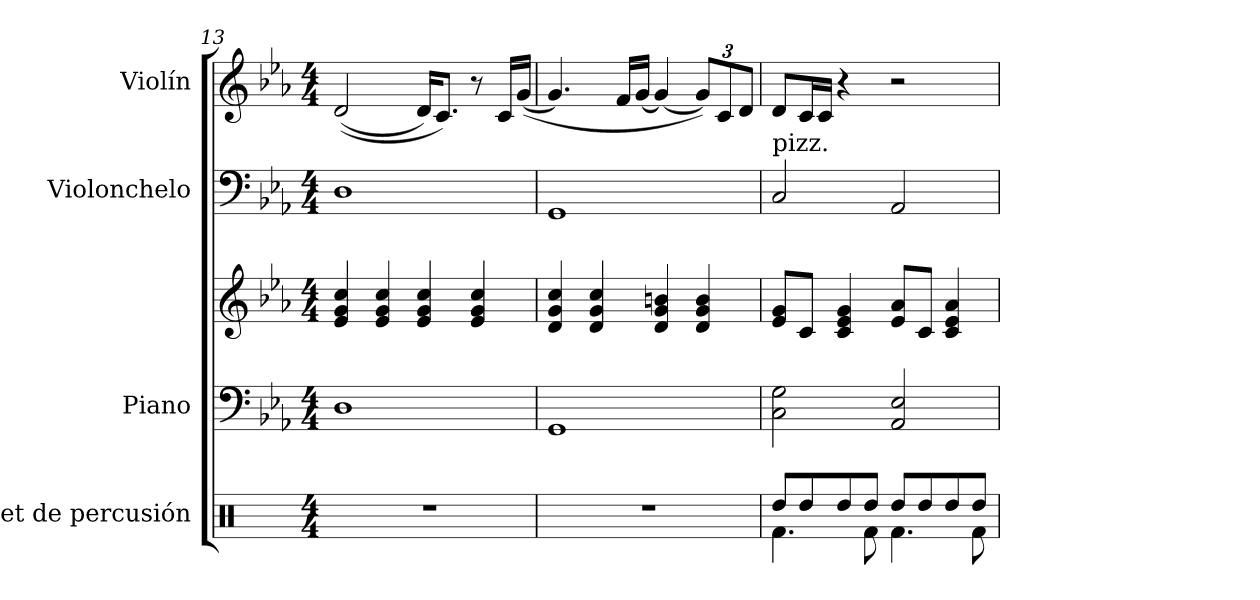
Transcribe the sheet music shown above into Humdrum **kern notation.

**kern	**kern	**kern	**kern	**kern
*part4	*part3	*part3	*part2	*part1
*staff5	*staff4	*staff3	*staff2	*staff1
*I"Set de percusión	*I"Piano	*	*I"Violonchelo	*I"Violín
*	*I'Pno.	*	*I'Vc.	*I'Vln.
!!LO:LB:g=z
*clefX	*clefF4	*clefG2	*clefF4	*clefG2
*k[]	*k[b-e-a-]	*k[b-e-a-]	*k[b-e-a-]	*k[b-e-a-]
*M4/4	*M4/4	*M4/4	*M4/4	*M4/4
=13	=13	=13	=13	=13
1r	1D	4e-/ 4g/ 4cc/	1D	(<(<2d/
.	.	4e-/ 4g/ 4cc/	.	.
.	.	4e-/ 4g/ 4cc/	.	16d/KL)
.	.	.	.	8.c/J)
.	.	4e-/ 4g/ 4cc/	.	8r
.	.	.	.	16c/LL
.	.	.	.	(<(<16g/JJ
=14	=14	=14	=14	=14
1r	1GG	4d/ 4g/ 4cc/	1GG	4.g/)
.	.	4d/ 4g/ 4cc/	.	.
.	.	.	.	16f/LL
.	.	.	.	(<16g/JJ
.	.	4d/ 4g/ 4bn/	.	(<4g/)
*	*	*	*	*Xbrackettup
.	.	4d/ 4g/ 4b/	.	12g/L))
.	.	.	.	12c/
.	.	.	.	12d/J
=15	=15	=15	=15	=15
*^	*	*	*	*
!	!	!	!	!LO:TX:a:t=pizz.	!
8Rdd/L	4.Rf\	2C\ 2G\	8e-/ 8g/L	2C/	8d/L
8Rdd/	.	.	8c/J	.	16c/L
.	.	.	.	.	16c/JJ
8Rdd/	.	.	4c/ 4e-/ 4g/	.	4r
8Rdd/J	8Rf\	.	.	.	.
8Rdd/L	4.Rf\	2AA-/ 2E-/	8e-/ 8a-/L	2AA-/	2r
8Rdd/	.	.	8c/J	.	.
8Rdd/	.	.	4c/ 4e-/ 4a-/	.	.
8Rdd/J	8Rf\	.	.	.	.
*v	*v	*	*	*	*
=	=	=	=	=
*-	*-	*-	*-	*-
